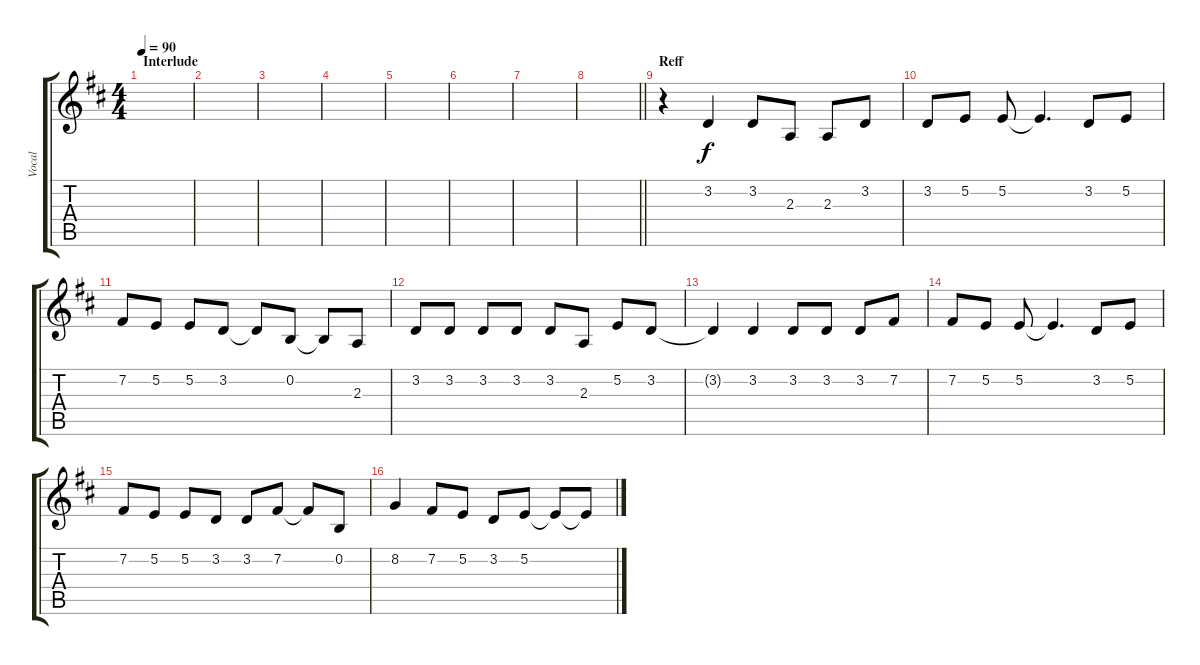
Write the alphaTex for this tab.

\track ("Vocal" "Vocal") {instrument flute}
\staff {score tabs}
\tuning (E4 B3 G3 D3 A2 E2) {hide}
\ts (4 4)
\section ("" "Interlude")
\tempo 90
\clef g2
\ks d
|
|
|
|
|
|
|
\barLineRight lightlight
|
\section ("" "Reff")
r.4 3.2.4 3.2.8 2.3.8 2.3.8 3.2.8 |
3.2.8 5.2.8 5.2.8 5.2{t}.4{d} 3.2.8 5.2.8 |
7.2.8 5.2.8 5.2.8 3.2.8 3.2{t}.8 0.2.8 0.2{t}.8 2.3.8 |
3.2.8 3.2.8 3.2.8 3.2.8 3.2.8 2.3.8 5.2.8 3.2.8 |
3.2{t}.4 3.2.4 3.2.8 3.2.8 3.2.8 7.2.8 |
7.2.8 5.2.8 5.2.8 5.2{t}.4{d} 3.2.8 5.2.8 |
7.2.8 5.2.8 5.2.8 3.2.8 3.2.8 7.2.8 7.2{t}.8 0.2.8 |
8.2.4 7.2.8 5.2.8 3.2.8 5.2.8 5.2{t}.8 5.2{t}.8
